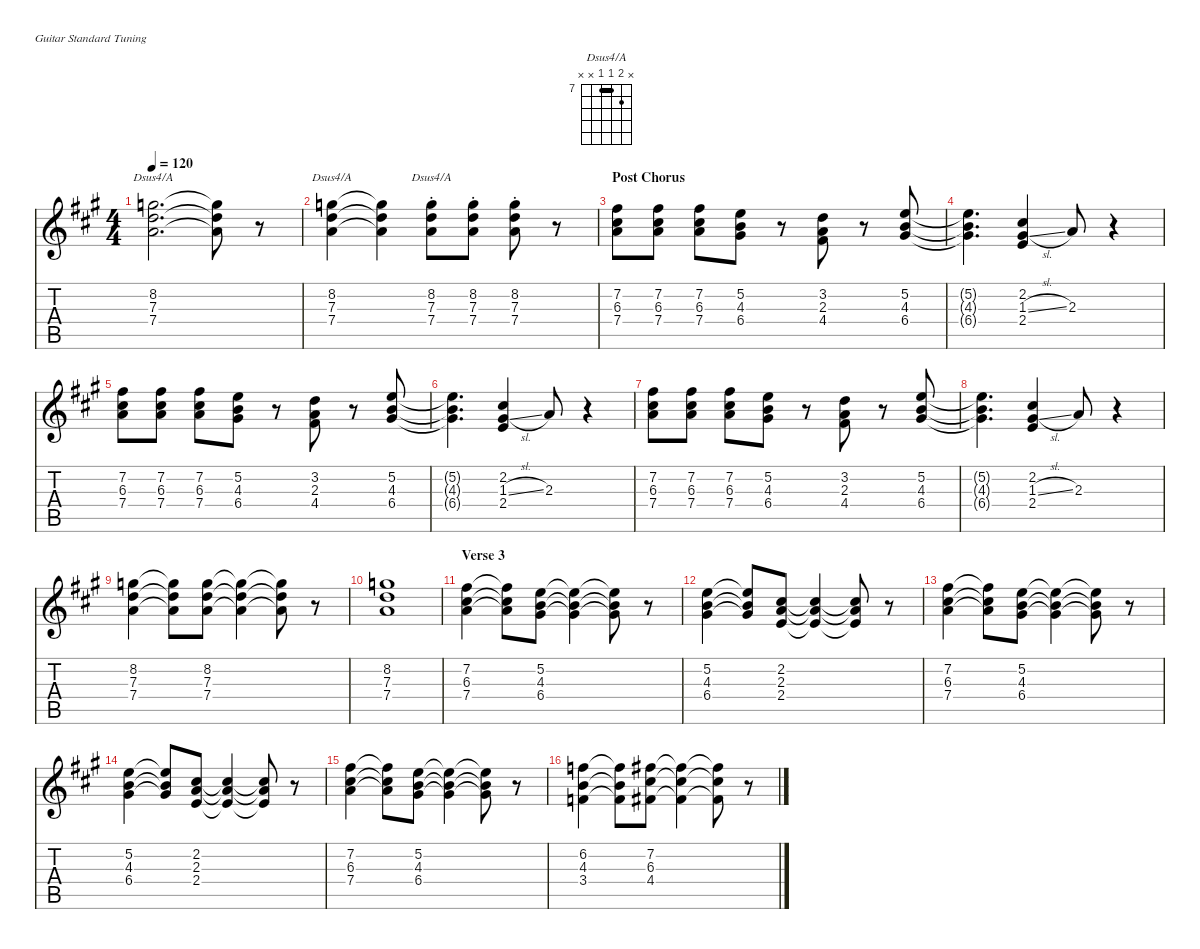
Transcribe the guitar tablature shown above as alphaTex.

\defaultSystemsLayout 4
\hideDynamics
\bracketExtendMode nobrackets
\singleTrackTrackNamePolicy hidden
\multiTrackTrackNamePolicy hidden
\otherSystemsTrackNameOrientation horizontal
\track ("Rhythm 1" "S-Gt") {multiBarRest instrument electricpiano1}
\staff {score tabs}
\tuning (E4 B3 G3 D3 A2 E2)
\displaytranspose 12
\chord ("Dsus4/A" x 8 7 7 x x) {firstfret 7 barre 7}
\ts (4 4)
\tempo 120
\clef g2
\ks a
(7.4{acc forcenatural} 7.3{acc forcenatural} 8.2{acc forcenatural}).2{d ch "Dsus4/A" dy f beam Down} (7.4{t acc forcenatural} 8.2{t acc forcenatural} 7.3{t acc forcenatural}).8{beam Down} r.8{beam Down} |
(7.3{acc forcenatural} 7.4{acc forcenatural} 8.2{acc forcenatural}).4{ch "Dsus4/A" beam Down} (8.2{t acc forcenatural} 7.3{t acc forcenatural} 7.4{t acc forcenatural}).4{beam Down} (7.4{acc forcenatural} 7.3{acc forcenatural} 8.2{st acc forcenatural}).8{ch "Dsus4/A" beam Down} (7.4{acc forcenatural} 7.3{acc forcenatural} 8.2{st acc forcenatural}).8{beam Down} (7.4{acc forcenatural} 7.3{acc forcenatural} 8.2{st acc forcenatural}).8{beam Down} r.8{beam Down} |
\section ("" "Post Chorus")
(7.2{acc #} 6.3{acc #} 7.4{acc forcenatural}).8{beam Down} (7.2{acc #} 6.3{acc #} 7.4{acc forcenatural}).8{beam Down} (7.2{acc #} 6.3{acc #} 7.4{acc forcenatural}).8{beam Down} (4.3{acc forcenatural} 5.2{acc forcenatural} 6.4{acc #}).8{beam Down} r.8{beam Down} (4.4{acc #} 2.3{acc forcenatural} 3.2{acc forcenatural}).8{beam Up} r.8{beam Up} (5.2{acc forcenatural} 4.3{acc forcenatural} 6.4{acc #}).8{beam Down} |
(4.3{t acc forcenatural} 5.2{t acc forcenatural} 6.4{t acc #}).4{d beam Down} (2.2{acc #} 1.3{sl acc #} 2.4{acc forcenatural}).4{beam Up} 2.3{acc forcenatural}.8{beam Up} r.4{beam Up} |
(7.2{acc #} 6.3{acc #} 7.4{acc forcenatural}).8{beam Down} (7.2{acc #} 6.3{acc #} 7.4{acc forcenatural}).8{beam Down} (7.2{acc #} 6.3{acc #} 7.4{acc forcenatural}).8{beam Down} (4.3{acc forcenatural} 5.2{acc forcenatural} 6.4{acc #}).8{beam Down} r.8{beam Down} (4.4{acc #} 2.3{acc forcenatural} 3.2{acc forcenatural}).8{beam Up} r.8{beam Up} (5.2{acc forcenatural} 4.3{acc forcenatural} 6.4{acc #}).8{beam Down} |
(4.3{t acc forcenatural} 5.2{t acc forcenatural} 6.4{t acc #}).4{d beam Down} (2.2{acc #} 1.3{sl acc #} 2.4{acc forcenatural}).4{beam Up} 2.3{acc forcenatural}.8{beam Up} r.4{beam Up} |
(7.2{acc #} 6.3{acc #} 7.4{acc forcenatural}).8{beam Down} (7.2{acc #} 6.3{acc #} 7.4{acc forcenatural}).8{beam Down} (7.2{acc #} 6.3{acc #} 7.4{acc forcenatural}).8{beam Down} (4.3{acc forcenatural} 5.2{acc forcenatural} 6.4{acc #}).8{beam Down} r.8{beam Down} (4.4{acc #} 2.3{acc forcenatural} 3.2{acc forcenatural}).8{beam Up} r.8{beam Up} (5.2{acc forcenatural} 4.3{acc forcenatural} 6.4{acc #}).8{beam Down} |
(4.3{t acc forcenatural} 5.2{t acc forcenatural} 6.4{t acc #}).4{d beam Down} (2.2{acc #} 1.3{sl acc #} 2.4{acc forcenatural}).4{beam Up} 2.3{acc forcenatural}.8{beam Up} r.4{beam Up} |
(7.4{acc forcenatural} 7.3{acc forcenatural} 8.2{acc forcenatural}).4{beam Down} (7.4{t acc forcenatural} 7.3{t acc forcenatural} 8.2{t acc forcenatural}).8{beam Down} (7.4{acc forcenatural} 7.3{acc forcenatural} 8.2{acc forcenatural}).8{beam Down} (8.2{t acc forcenatural} 7.3{t acc forcenatural} 7.4{t acc forcenatural}).4{beam Down} (8.2{t acc forcenatural} 7.3{t acc forcenatural} 7.4{t acc forcenatural}).8{beam Down} r.8{beam Down} |
(8.2{acc forcenatural} 7.3{acc forcenatural} 7.4{acc forcenatural}).1{beam Down} |
\section ("" "Verse 3")
(7.4{acc forcenatural} 6.3{acc #} 7.2{acc #}).4{beam Down} (7.4{t acc forcenatural} 6.3{t acc #} 7.2{t acc #}).8{beam Down} (6.4{acc #} 4.3{acc forcenatural} 5.2{acc forcenatural}).8{beam Down} (5.2{t acc forcenatural} 4.3{t acc forcenatural} 6.4{t acc #}).4{beam Down} (5.2{t acc forcenatural} 4.3{t acc forcenatural} 6.4{t acc #}).8{beam Down} r.8{beam Down} |
(6.4{acc #} 4.3{acc forcenatural} 5.2{acc forcenatural}).4{beam Down} (6.4{t acc #} 4.3{t acc forcenatural} 5.2{t acc forcenatural}).8{beam Up} (2.4{acc forcenatural} 2.3{acc forcenatural} 2.2{acc #}).8{beam Up} (2.2{t acc #} 2.3{t acc forcenatural} 2.4{t acc forcenatural}).4{beam Up} (2.2{t acc #} 2.3{t acc forcenatural} 2.4{t acc forcenatural}).8{beam Up} r.8{beam Up} |
(7.4{acc forcenatural} 6.3{acc #} 7.2{acc #}).4{beam Down} (7.4{t acc forcenatural} 6.3{t acc #} 7.2{t acc #}).8{beam Down} (6.4{acc #} 4.3{acc forcenatural} 5.2{acc forcenatural}).8{beam Down} (5.2{t acc forcenatural} 4.3{t acc forcenatural} 6.4{t acc #}).4{beam Down} (5.2{t acc forcenatural} 4.3{t acc forcenatural} 6.4{t acc #}).8{beam Down} r.8{beam Down} |
(6.4{acc #} 4.3{acc forcenatural} 5.2{acc forcenatural}).4{beam Down} (6.4{t acc #} 4.3{t acc forcenatural} 5.2{t acc forcenatural}).8{beam Up} (2.4{acc forcenatural} 2.3{acc forcenatural} 2.2{acc #}).8{beam Up} (2.2{t acc #} 2.3{t acc forcenatural} 2.4{t acc forcenatural}).4{beam Up} (2.2{t acc #} 2.3{t acc forcenatural} 2.4{t acc forcenatural}).8{beam Up} r.8{beam Up} |
(7.4{acc forcenatural} 6.3{acc #} 7.2{acc #}).4{beam Down} (7.4{t acc forcenatural} 6.3{t acc #} 7.2{t acc #}).8{beam Down} (6.4{acc #} 4.3{acc forcenatural} 5.2{acc forcenatural}).8{beam Down} (5.2{t acc forcenatural} 4.3{t acc forcenatural} 6.4{t acc #}).4{beam Down} (5.2{t acc forcenatural} 4.3{t acc forcenatural} 6.4{t acc #}).8{beam Down} r.8{beam Down} |
(3.4{acc forcenatural} 4.3{acc forcenatural} 6.2{acc forcenatural}).4{beam Down} (3.4{t acc forcenatural} 4.3{t acc forcenatural} 6.2{t acc forcenatural}).8{beam Down} (4.4{acc #} 6.3{acc #} 7.2{acc #}).8{beam Down} (7.2{t acc #} 6.3{t acc #} 4.4{t acc #}).4{beam Down} (7.2{t acc #} 6.3{t acc #} 4.4{t acc #}).8{beam Down} r.8{beam Down}
